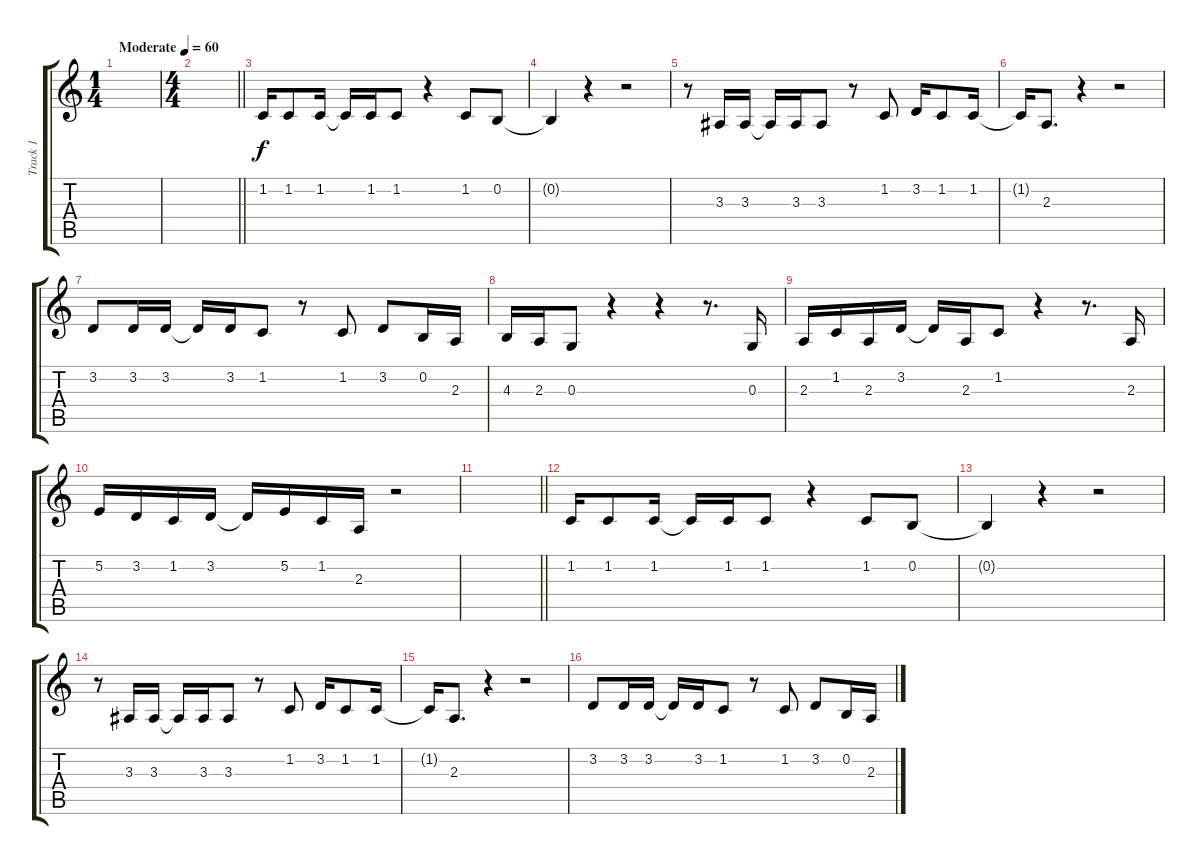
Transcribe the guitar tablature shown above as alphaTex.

\track ("Track 1" "Track 1") {instrument tenorsax}
\staff {score tabs}
\tuning (E4 B3 G3 D3 A2 E2) {hide}
\ts (1 4)
\tempo (60 "Moderate")
\clef g2
\ks c
|
\ts (4 4)
\barLineRight lightlight
|
1.2.16 1.2.8 1.2.16 1.2{t}.16 1.2.16 1.2.8 r.4 1.2.8 0.2.8 |
0.2{t}.4 r.4 r.2 |
r.8 3.3.16 3.3.16 3.3{t}.16 3.3.16 3.3.8 r.8 1.2.8 3.2.16 1.2.8 1.2.16 |
1.2{t}.16 2.3.8{d} r.4 r.2 |
3.2.8 3.2.16 3.2.16 3.2{t}.16 3.2.16 1.2.8 r.8 1.2.8 3.2.8 0.2.16 2.3.16 |
4.3.16 2.3.16 0.3.8 r.4 r.4 r.8{d} 0.3.16 |
2.3.16 1.2.16 2.3.16 3.2.16 3.2{t}.16 2.3.16 1.2.8 r.4 r.8{d} 2.3.16 |
5.2.16 3.2.16 1.2.16 3.2.16 3.2{t}.16 5.2.16 1.2.16 2.3.16 r.2 |
\barLineRight lightlight
|
1.2.16 1.2.8 1.2.16 1.2{t}.16 1.2.16 1.2.8 r.4 1.2.8 0.2.8 |
0.2{t}.4 r.4 r.2 |
r.8 3.3.16 3.3.16 3.3{t}.16 3.3.16 3.3.8 r.8 1.2.8 3.2.16 1.2.8 1.2.16 |
1.2{t}.16 2.3.8{d} r.4 r.2 |
3.2.8 3.2.16 3.2.16 3.2{t}.16 3.2.16 1.2.8 r.8 1.2.8 3.2.8 0.2.16 2.3.16
